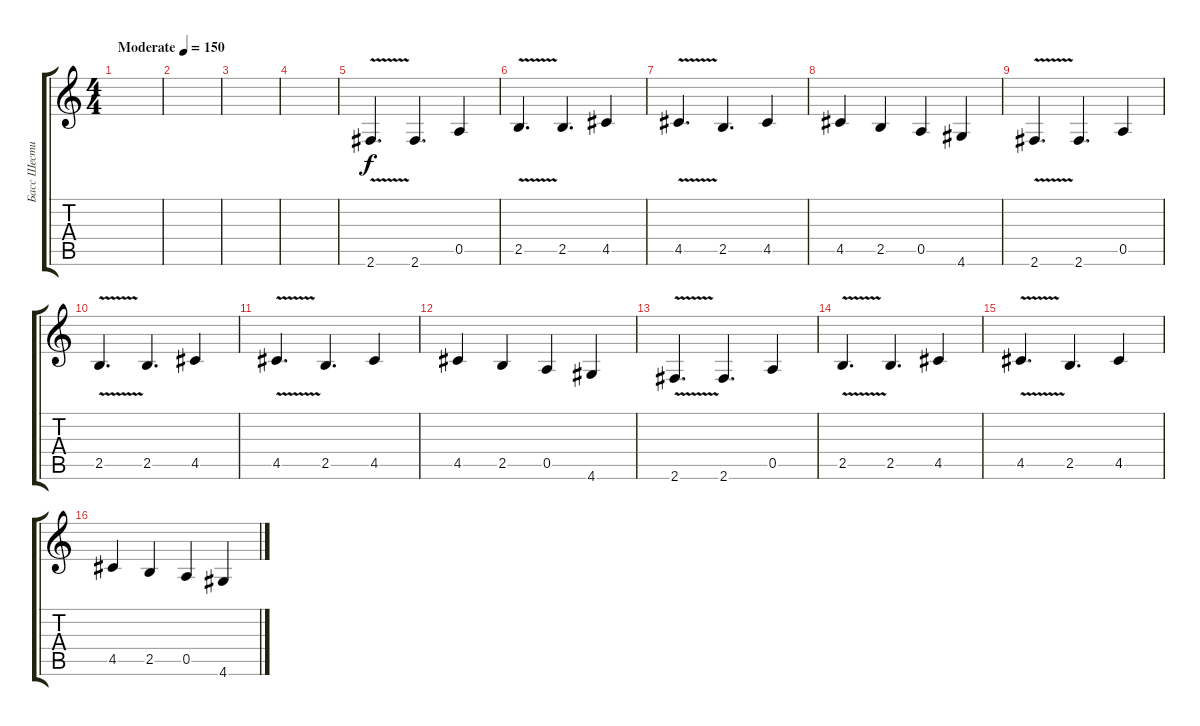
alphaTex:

\track ("Басс Шестиструнка" "Басс Шести") {instrument acousticguitarsteel}
\staff {score tabs}
\tuning (E4 B3 G3 D3 A2 E2) {hide}
\ts (4 4)
\tempo (150 "Moderate")
\clef g2
\ks c
|
|
|
|
2.6{v}.4{d} 2.6.4{d} 0.5.4 |
2.5{v}.4{d} 2.5.4{d} 4.5.4 |
4.5{v}.4{d} 2.5.4{d} 4.5.4 |
4.5.4 2.5.4 0.5.4 4.6.4 |
2.6{v}.4{d} 2.6.4{d} 0.5.4 |
2.5{v}.4{d} 2.5.4{d} 4.5.4 |
4.5{v}.4{d} 2.5.4{d} 4.5.4 |
4.5.4 2.5.4 0.5.4 4.6.4 |
2.6{v}.4{d} 2.6.4{d} 0.5.4 |
2.5{v}.4{d} 2.5.4{d} 4.5.4 |
4.5{v}.4{d} 2.5.4{d} 4.5.4 |
4.5.4 2.5.4 0.5.4 4.6.4
